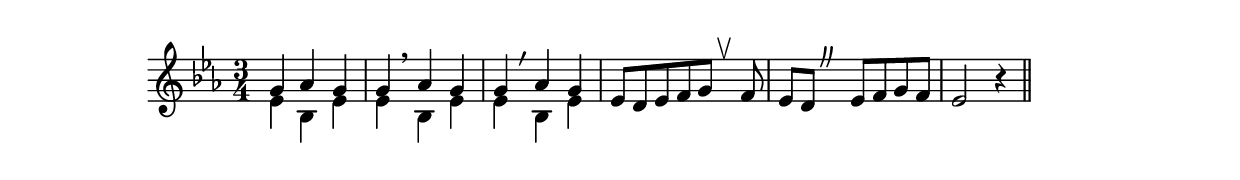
%% Do not edit this file; it is auto-generated from LSR http://lsr.dsi.unimi.it
%% This file is in the public domain.
\version "2.11.66"

\header {
  lsrtags = "expressive-marks"

  texidoc = "
Breathing signs are available in different tastes: commas (default),
ticks, vees and \"railroad tracks\" (caesura).

"
  doctitle = "Breathing signs"
} % begin verbatim

\new Staff \relative c'' {
  \key es \major
  \time 3/4
  % this bar contains no \breathe
  << { g4 as g } \\ { es4 bes es } >> |
  % Modern notation:
  % by default, \breathe uses the rcomma, just as if saying:
  % \override BreathingSign #'text = #(make-musicglyph-markup "scripts.rcomma")
  << { g4 as g } \\ { es4 \breathe bes es } >> |
  
  % rvarcomma and lvarcomma are variations of the default rcomma and lcomma
  % N.B.: must use Staff context here, since we start a Voice below
  \override Staff.BreathingSign #'text = \markup { \musicglyph #"scripts.rvarcomma" }
  << { g4 as g } \\ { es4 \breathe bes es } >> |
  
  % vee
  \override BreathingSign #'text = \markup { \musicglyph #"scripts.upbow" }
  es8[ d es f g] \breathe f |
  
  % caesura
  \override BreathingSign #'text = \markup { \musicglyph #"scripts.caesura.curved" }
  es8[ d] \breathe es[ f g f] |
  es2 r4 \bar "||"
}
